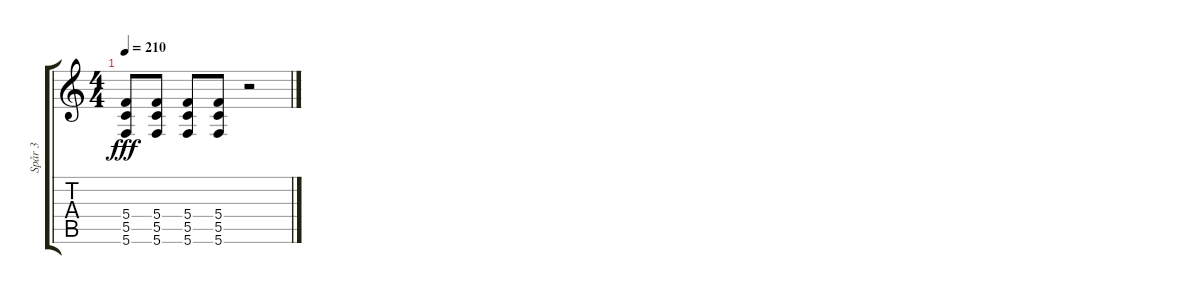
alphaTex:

\track ("Spår 3" "Spår 3") {instrument distortionguitar}
\staff {score tabs}
\tuning (D4 A3 F3 C3 G2 C2) {hide}
\ts (4 4)
\tempo 210
\clef g2
\ks c
(5.4 5.5 5.6).8{dy fff} (5.4 5.5 5.6).8 (5.4 5.5 5.6).8 (5.4 5.5 5.6).8 r.2
